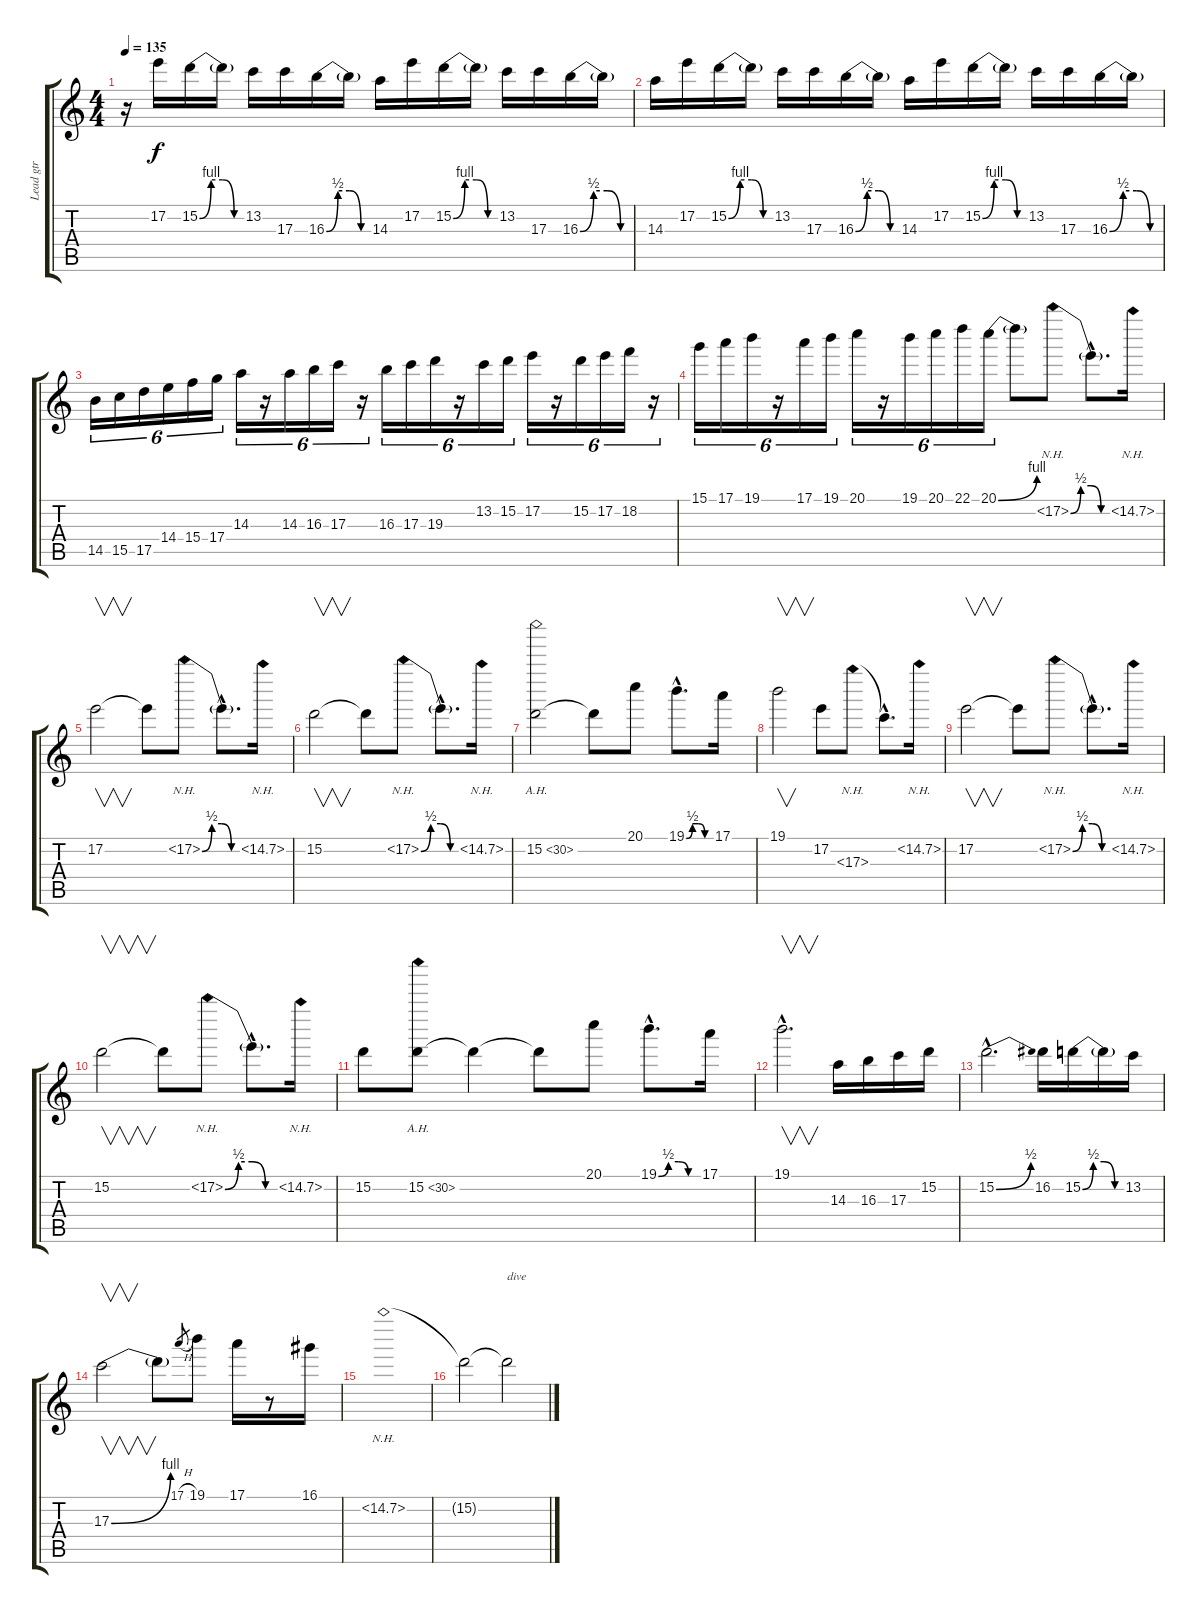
\track ("Lead gtr" "Lead gtr") {instrument distortionguitar}
\staff {score tabs}
\tuning (E4 B3 G3 D3 A2 E2) {hide}
\ts (4 4)
\tempo 135
\clef g2
\ks c
r.16{dy f} 17.2.16 15.2{be (custom 0 0 15 4 30 4 45 0 60 0)}.16 15.2{t}.16 13.2.16 17.3.16 16.3{be (custom 0 0 15 2 30 2 45 0 60 0)}.16 16.3{t}.16 14.3.16 17.2.16 15.2{be (custom 0 0 15 4 30 4 45 0 60 0)}.16 15.2{t}.16 13.2.16 17.3.16 16.3{be (custom 0 0 15 2 30 2 45 0 60 0)}.16 16.3{t}.16 |
14.3.16 17.2.16 15.2{be (custom 0 0 15 4 30 4 45 0 60 0)}.16 15.2{t}.16 13.2.16 17.3.16 16.3{be (custom 0 0 15 2 30 2 45 0 60 0)}.16 16.3{t}.16 14.3.16 17.2.16 15.2{be (custom 0 0 15 4 30 4 45 0 60 0)}.16 15.2{t}.16 13.2.16 17.3.16 16.3{be (custom 0 0 15 2 30 2 45 0 60 0)}.16 16.3{t}.16 |
14.5.16{tu (6 4)} 15.5.16{tu (6 4)} 17.5.16{tu (6 4)} 14.4.16{tu (6 4)} 15.4.16{tu (6 4)} 17.4.16{tu (6 4)} 14.3.16{tu (6 4)} r.16{tu (6 4)} 14.3.16{tu (6 4)} 16.3.16{tu (6 4)} 17.3.16{tu (6 4)} r.16{tu (6 4)} 16.3.16{tu (6 4)} 17.3.16{tu (6 4)} 19.3.16{tu (6 4)} r.16{tu (6 4)} 13.2.16{tu (6 4)} 15.2.16{tu (6 4)} 17.2.16{tu (6 4)} r.16{tu (6 4)} 15.2.16{tu (6 4)} 17.2.16{tu (6 4)} 18.2.16{tu (6 4)} r.16{tu (6 4)} |
15.1.16{tu (6 4)} 17.1.16{tu (6 4)} 19.1.16{tu (6 4)} r.16{tu (6 4)} 17.1.16{tu (6 4)} 19.1.16{tu (6 4)} 20.1.16{tu (6 4)} r.16{tu (6 4)} 19.1.16{tu (6 4)} 20.1.16{tu (6 4)} 22.1.16{tu (6 4)} 20.1{be (bend 0 0 60 4)}.16{tu (6 4)} 20.1{t}.8 17.2{be (custom 0 0 15 2 30 2 45 0 60 0) nh}.8 17.2{hac t}.8{d} 15.2{nh}.16 |
17.2.2{v} 17.2{t}.8 17.2{be (custom 0 0 15 2 30 2 45 0 60 0) nh}.8 17.2{hac t}.8{d} 15.2{nh}.16 |
15.2.2{v} 15.2{t}.8 17.2{be (custom 0 0 15 2 30 2 45 0 60 0) nh}.8 17.2{hac t}.8{d} 15.2{nh}.16 |
15.2{ah 15}.2 15.2{t}.8 20.1.8 19.1{be (custom 0 0 15 2 30 2 45 0 60 0) hac}.8{d} 17.1.16 |
19.1.2{v} 17.2.8 17.3{nh}.8 17.3{hac t}.8{d} 15.2{nh}.16 |
17.2.2{v} 17.2{t}.8 17.2{be (custom 0 0 15 2 30 2 45 0 60 0) nh}.8 17.2{hac t}.8{d} 15.2{nh}.16 |
15.2.2{v} 15.2{t}.8 17.2{be (custom 0 0 15 2 30 2 45 0 60 0) nh}.8 17.2{hac t}.8{d} 15.2{nh}.16 |
15.2.8 15.2{ah 15}.8 15.2{t}.4 15.2{t}.8 20.1.8 19.1{be (custom 0 0 15 2 30 2 45 0 60 0) hac}.8{d} 17.1.16 |
19.1{hac}.2{v d} 14.3.16 16.3.16 17.3.16 15.2.16 |
15.2{be (bend 0 0 60 2) hac}.2{d} 16.2.16 15.2{be (custom 0 0 15 2 30 2 45 0 60 0)}.16 15.2{t}.16 13.2.16 |
17.3{be (bend 0 0 60 4)}.2{v} 17.3{t}.8 17.1{h}.8{gr} 19.1.8 17.1.16 r.8 16.1.16 |
15.2{nh}.1 |
15.2{t}.2 15.2{t}.2{txt "dive"}
